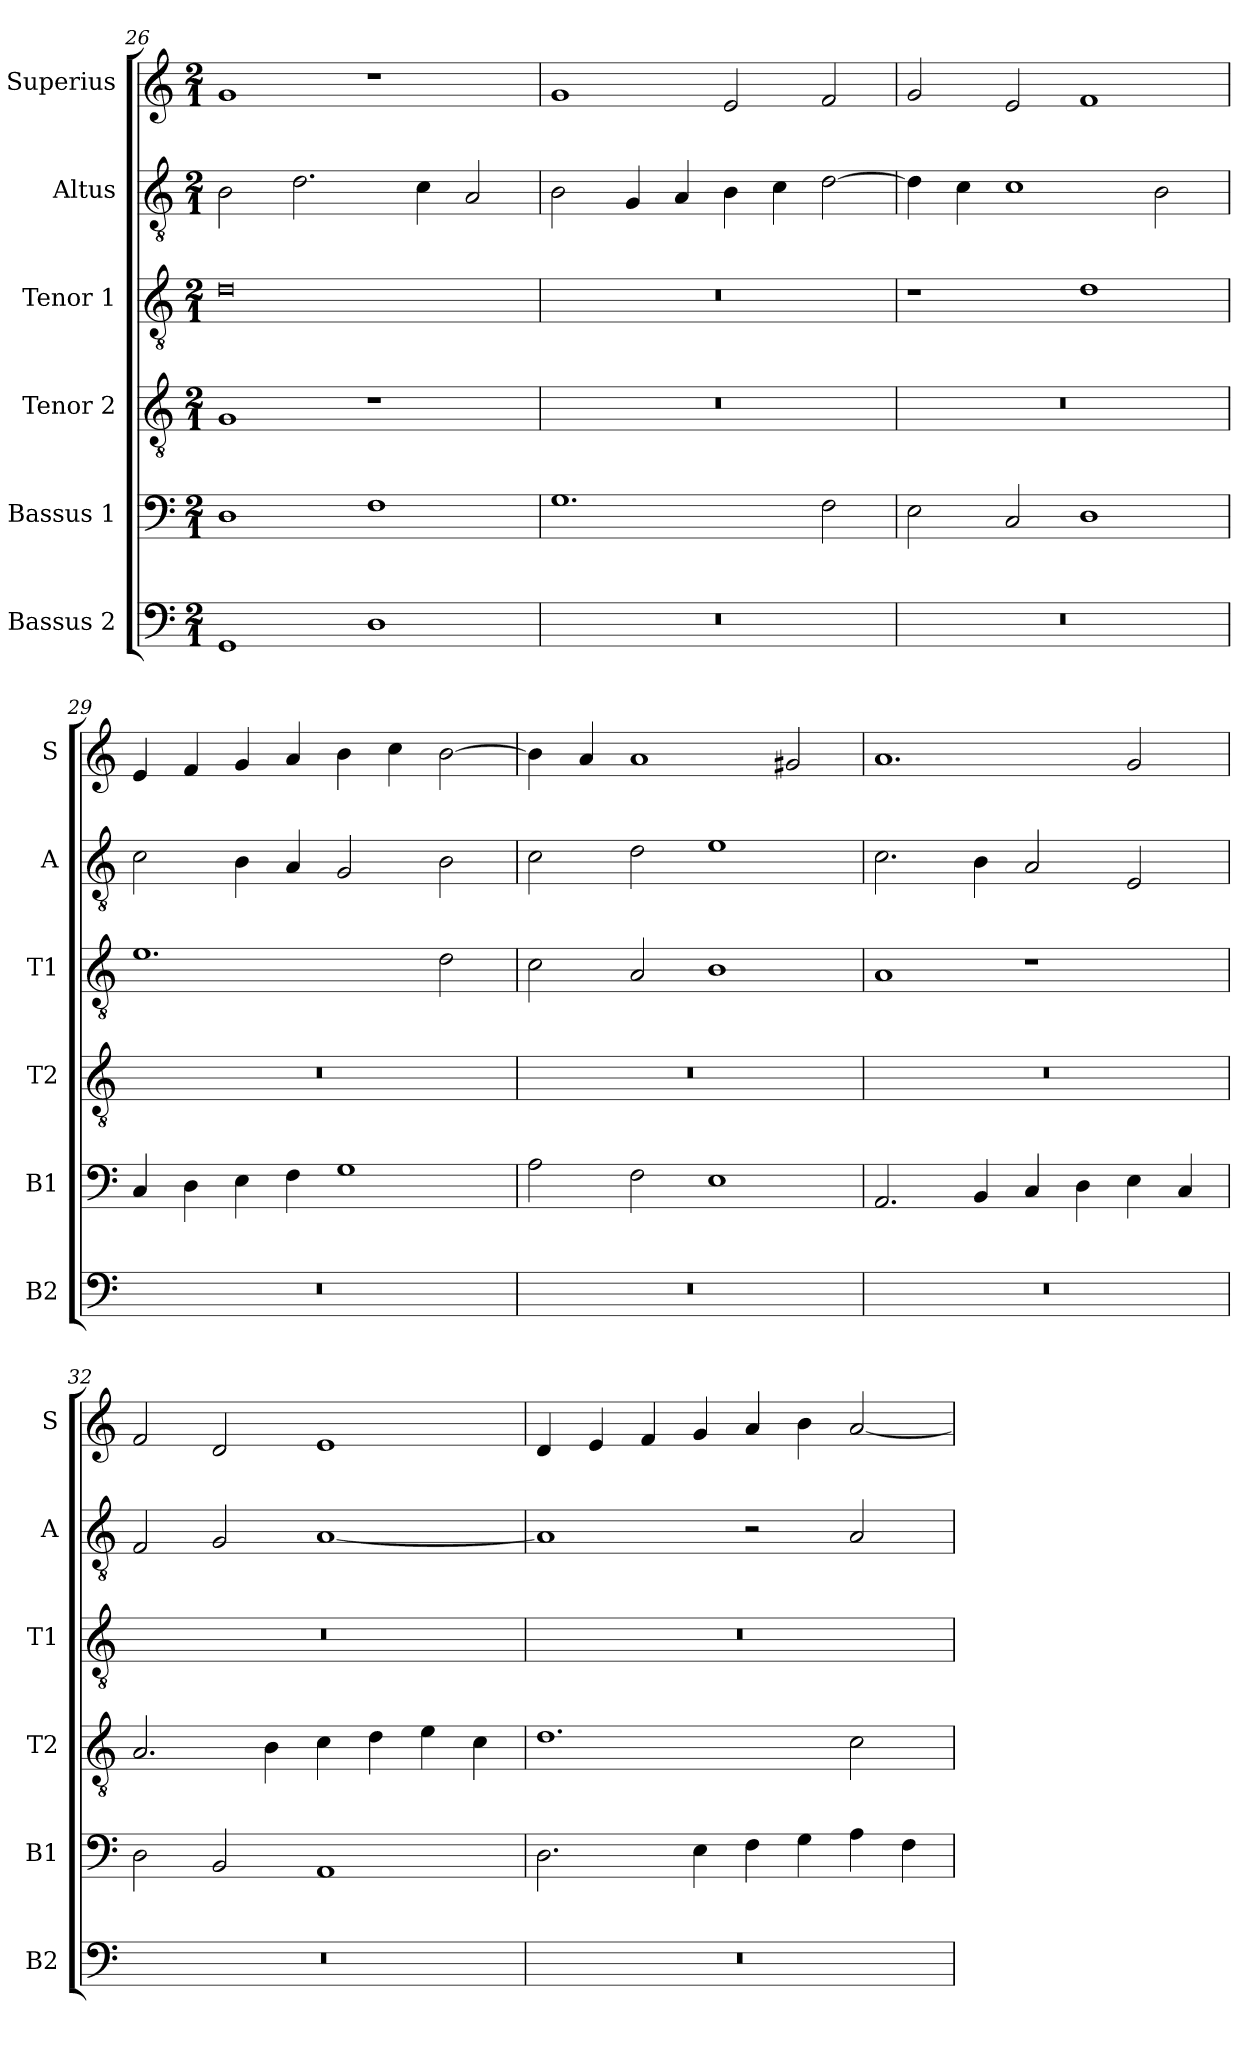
**kern	**kern	**kern	**kern	**kern	**kern
*part6	*part5	*part4	*part3	*part2	*part1
*staff6	*staff5	*staff4	*staff3	*staff2	*staff1
*I"Bassus 2	*I"Bassus 1	*I"Tenor 2	*I"Tenor 1	*I"Altus	*I"Superius
*I'B2	*I'B1	*I'T2	*I'T1	*I'A	*I'S
*clefF4	*clefF4	*clefGv2	*clefGv2	*clefGv2	*clefG2
*k[]	*k[]	*k[]	*k[]	*k[]	*k[]
*a:	*a:	*a:	*a:	*a:	*a:
*M2/1	*M2/1	*M2/1	*M2/1	*M2/1	*M2/1
=26	=26	=26	=26	=26	=26
1GG	1D	1G	0d	2B	1g
.	.	.	.	2.d	.
1D	1F	1r	.	.	1r
.	.	.	.	4c	.
.	.	.	.	2A	.
=27	=27	=27	=27	=27	=27
0r	1.G	0r	0r	2B	1g
.	.	.	.	4G	.
.	.	.	.	4A	.
.	.	.	.	4B	2e
.	.	.	.	4c	.
.	2F	.	.	[2d	2f
=28	=28	=28	=28	=28	=28
0r	2E	0r	1r	4d]	2g
.	.	.	.	4c	.
.	2C	.	.	1c	2e
.	1D	.	1d	.	1f
.	.	.	.	2B	.
=29	=29	=29	=29	=29	=29
0r	4C	0r	1.e	2c	4e
.	4D	.	.	.	4f
.	4E	.	.	4B	4g
.	4F	.	.	4A	4a
.	1G	.	.	2G	4b
.	.	.	.	.	4cc
.	.	.	2d	2B	[2b
=30	=30	=30	=30	=30	=30
0r	2A	0r	2c	2c	4b]
.	.	.	.	.	4a
.	2F	.	2A	2d	1a
.	1E	.	1B	1e	.
.	.	.	.	.	2g#X
=31	=31	=31	=31	=31	=31
0r	2.AA	0r	1A	2.c	1.a
.	4BB	.	.	4B	.
.	4C	.	1r	2A	.
.	4D	.	.	.	.
.	4E	.	.	2E	2g
.	4C	.	.	.	.
=32	=32	=32	=32	=32	=32
0r	2D	2.A	0r	2F	2f
.	2BB	.	.	2G	2d
.	.	4B	.	.	.
.	1AA	4c	.	[1A	1e
.	.	4d	.	.	.
.	.	4e	.	.	.
.	.	4c	.	.	.
=33	=33	=33	=33	=33	=33
0r	2.D	1.d	0r	1A]	4d
.	.	.	.	.	4e
.	.	.	.	.	4f
.	4E	.	.	.	4g
.	4F	.	.	2r	4a
.	4G	.	.	.	4b
.	4A	2c	.	2A	[2a
.	4F	.	.	.	.
=	=	=	=	=	=
*-	*-	*-	*-	*-	*-
